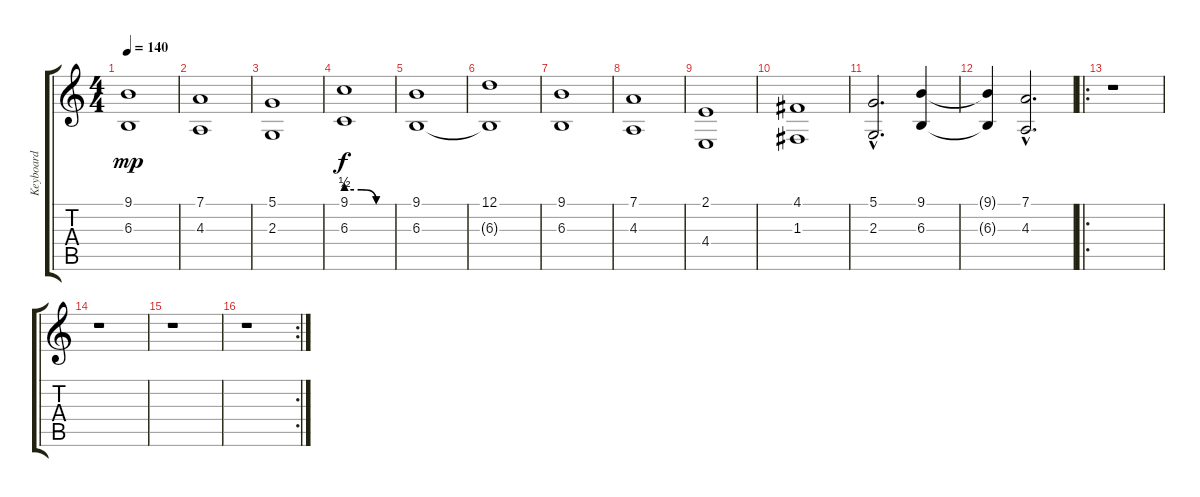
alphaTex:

\track ("Keyboard" "Keyboard") {instrument lead2sawtooth}
\staff {score tabs}
\tuning (D4 A3 F3 C3 G2 D2) {hide}
\ts (4 4)
\tempo 140
\clef g2
\ks c
(9.1 6.3).1{dy mp} |
(7.1 4.3).1 |
(5.1 2.3).1 |
(9.1{be (custom 0 2 20 2 40 0 60 0)} 6.3{be (custom 0 2 20 2 40 0 60 0)}).1{dy f} |
(9.1 6.3).1{volume 10 instrument pad4choir} |
(12.1 6.3{t}).1 |
(9.1 6.3).1 |
(7.1 4.3).1 |
(2.1 4.4).1 |
(4.1 1.3).1 |
(5.1{hac} 2.3{hac}).2{d} (9.1 6.3).4 |
(9.1{t} 6.3{t}).4 (7.1{hac} 4.3{hac}).2{d} |
\ro
r.1 |
r.1 |
r.1 |
\rc 2
r.1
